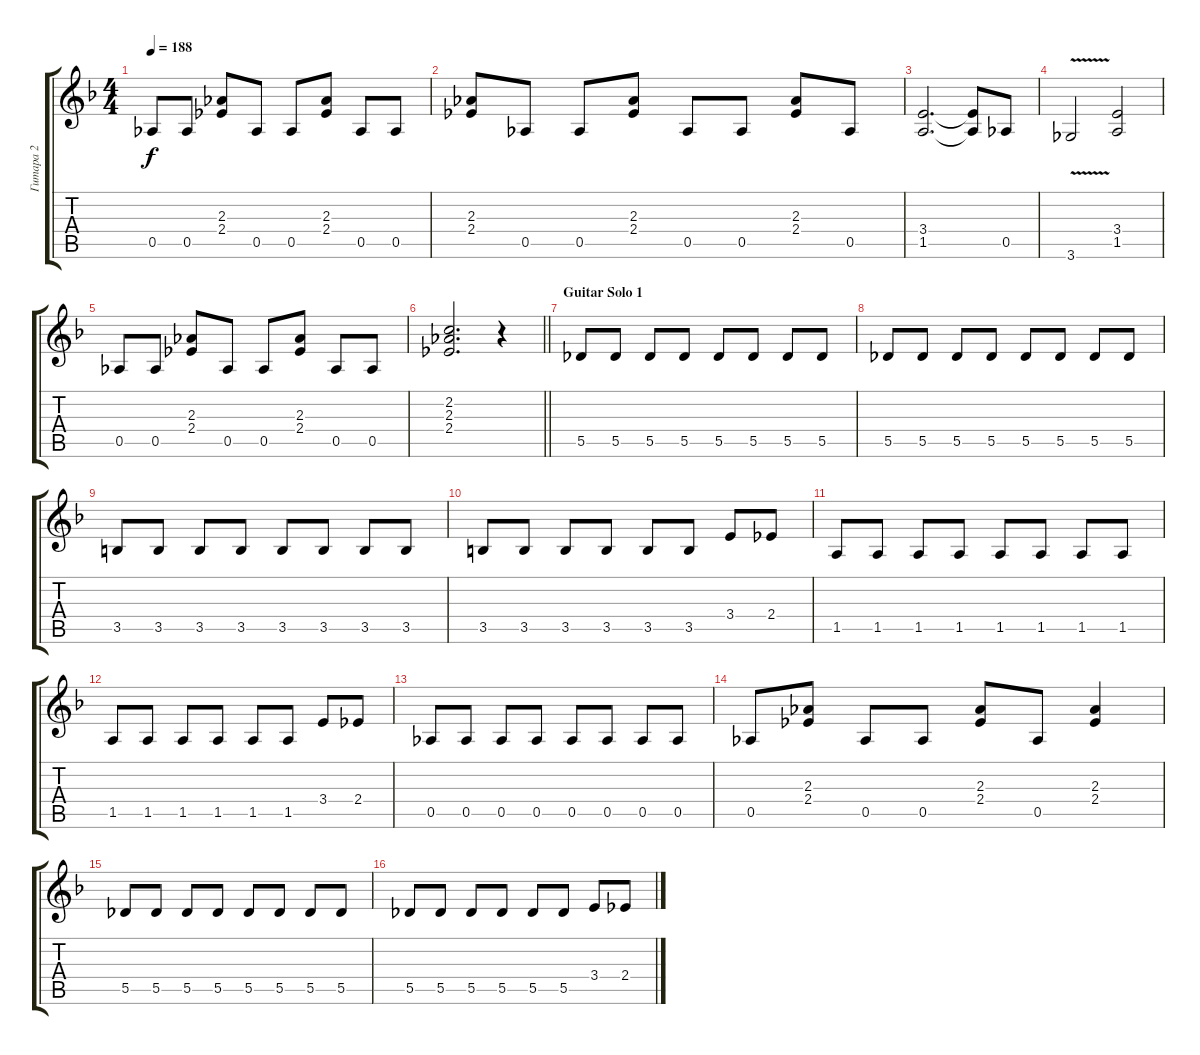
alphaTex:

\track ("Гитара 2" "Гитара 2") {instrument distortionguitar}
\staff {score tabs}
\tuning (Eb4 Bb3 Gb3 Db3 Ab2 Eb2) {hide}
\ts (4 4)
\tempo 188
\clef g2
\ks dminor
0.5.8{dy f} 0.5.8 (2.3 2.4).8 0.5.8 0.5.8 (2.3 2.4).8 0.5.8 0.5.8 |
(2.3 2.4).8 0.5.8 0.5.8 (2.3 2.4).8 0.5.8 0.5.8 (2.3 2.4).8 0.5.8 |
(3.4 1.5).2{d} (3.4{t} 1.5{t}).8 0.5.8 |
3.6{v}.2 (3.4 1.5).2 |
0.5.8 0.5.8 (2.3 2.4).8 0.5.8 0.5.8 (2.3 2.4).8 0.5.8 0.5.8 |
\barLineRight lightlight
(2.2 2.3 2.4).2{d} r.4 |
\section ("" "Guitar Solo 1")
5.5.8 5.5.8 5.5.8 5.5.8 5.5.8 5.5.8 5.5.8 5.5.8 |
5.5.8 5.5.8 5.5.8 5.5.8 5.5.8 5.5.8 5.5.8 5.5.8 |
3.5.8 3.5.8 3.5.8 3.5.8 3.5.8 3.5.8 3.5.8 3.5.8 |
3.5.8 3.5.8 3.5.8 3.5.8 3.5.8 3.5.8 3.4.8 2.4.8 |
1.5.8 1.5.8 1.5.8 1.5.8 1.5.8 1.5.8 1.5.8 1.5.8 |
1.5.8 1.5.8 1.5.8 1.5.8 1.5.8 1.5.8 3.4.8 2.4.8 |
0.5.8 0.5.8 0.5.8 0.5.8 0.5.8 0.5.8 0.5.8 0.5.8 |
0.5.8 (2.3 2.4).8 0.5.8 0.5.8 (2.3 2.4).8 0.5.8 (2.3 2.4).4 |
5.5.8 5.5.8 5.5.8 5.5.8 5.5.8 5.5.8 5.5.8 5.5.8 |
5.5.8 5.5.8 5.5.8 5.5.8 5.5.8 5.5.8 3.4.8 2.4.8
